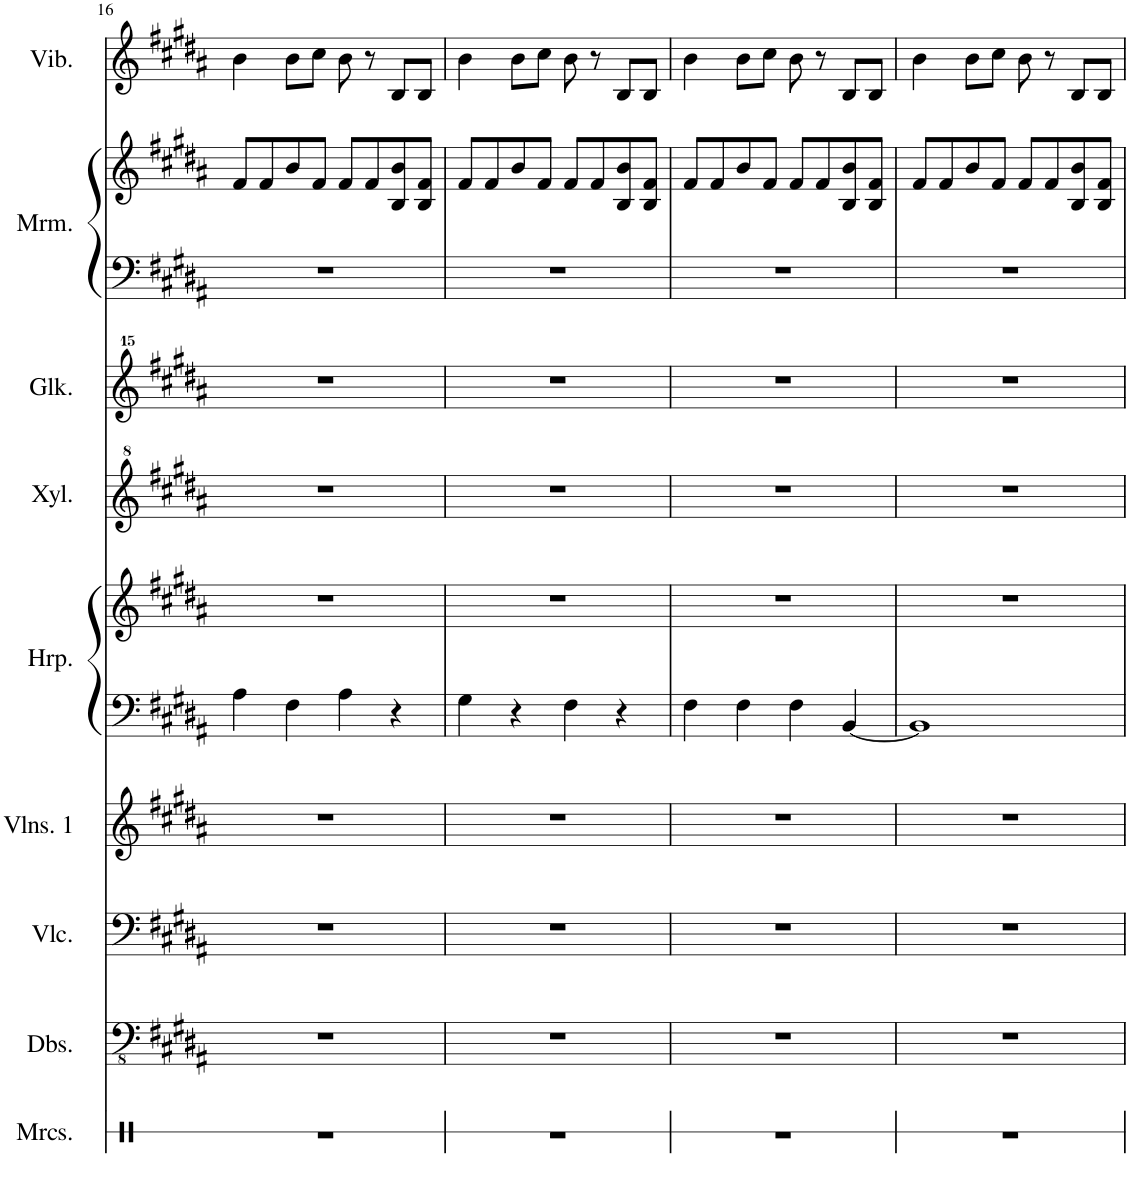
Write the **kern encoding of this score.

**kern	**kern	**kern	**kern	**kern	**kern	**kern	**kern	**kern	**kern	**kern
*part9	*part8	*part7	*part6	*part5	*part5	*part4	*part3	*part2	*part2	*part1
*staff11	*staff10	*staff9	*staff8	*staff7	*staff6	*staff5	*staff4	*staff3	*staff2	*staff1
*I"Maracas	*I"Double Basses	*I"Violoncello	*I"Violins 1	*I"Harp	*	*I"Xylophone	*I"Glockenspiel	*I"Marimba	*	*I"Vibraphone
*I'Mrcs.	*I'Dbs.	*I'Vlc.	*I'Vlns. 1	*I'Hrp.	*	*I'Xyl.	*I'Glk.	*I'Mrm.	*	*I'Vib.
!!LO:PB:g=z
*clefX	*clefFv4	*clefF4	*clefG2	*clefF4	*clefG2	*clefG^2	*clefG^^2	*clefF4	*clefG2	*clefG2
*k[]	*k[f#c#g#d#a#]	*k[f#c#g#d#a#]	*k[f#c#g#d#a#]	*k[f#c#g#d#a#]	*k[f#c#g#d#a#]	*k[f#c#g#d#a#]	*k[f#c#g#d#a#]	*k[f#c#g#d#a#]	*k[f#c#g#d#a#]	*k[f#c#g#d#a#]
*M4/4	*M4/4	*M4/4	*M4/4	*M4/4	*M4/4	*M4/4	*M4/4	*M4/4	*M4/4	*M4/4
=16	=16	=16	=16	=16	=16	=16	=16	=16	=16	=16
1r	1r	1r	1r	4A#\	1r	1r	1r	1r	8f#/L	4b\
.	.	.	.	.	.	.	.	.	8f#/	.
.	.	.	.	4F#\	.	.	.	.	8b/	8b\L
.	.	.	.	.	.	.	.	.	8f#/J	8cc#\J
.	.	.	.	4A#\	.	.	.	.	8f#/L	8b\
.	.	.	.	.	.	.	.	.	8f#/	8r
.	.	.	.	4r	.	.	.	.	8B/ 8b/	8B/L
.	.	.	.	.	.	.	.	.	8B/ 8f#/J	8B/J
=17	=17	=17	=17	=17	=17	=17	=17	=17	=17	=17
1r	1r	1r	1r	4G#\	1r	1r	1r	1r	8f#/L	4b\
.	.	.	.	.	.	.	.	.	8f#/	.
.	.	.	.	4r	.	.	.	.	8b/	8b\L
.	.	.	.	.	.	.	.	.	8f#/J	8cc#\J
.	.	.	.	4F#\	.	.	.	.	8f#/L	8b\
.	.	.	.	.	.	.	.	.	8f#/	8r
.	.	.	.	4r	.	.	.	.	8B/ 8b/	8B/L
.	.	.	.	.	.	.	.	.	8B/ 8f#/J	8B/J
=18	=18	=18	=18	=18	=18	=18	=18	=18	=18	=18
1r	1r	1r	1r	4F#\	1r	1r	1r	1r	8f#/L	4b\
.	.	.	.	.	.	.	.	.	8f#/	.
.	.	.	.	4F#\	.	.	.	.	8b/	8b\L
.	.	.	.	.	.	.	.	.	8f#/J	8cc#\J
.	.	.	.	4F#\	.	.	.	.	8f#/L	8b\
.	.	.	.	.	.	.	.	.	8f#/	8r
.	.	.	.	[4BB/	.	.	.	.	8B/ 8b/	8B/L
.	.	.	.	.	.	.	.	.	8B/ 8f#/J	8B/J
=19	=19	=19	=19	=19	=19	=19	=19	=19	=19	=19
1r	1r	1r	1r	1BB]	1r	1r	1r	1r	8f#/L	4b\
.	.	.	.	.	.	.	.	.	8f#/	.
.	.	.	.	.	.	.	.	.	8b/	8b\L
.	.	.	.	.	.	.	.	.	8f#/J	8cc#\J
.	.	.	.	.	.	.	.	.	8f#/L	8b\
.	.	.	.	.	.	.	.	.	8f#/	8r
.	.	.	.	.	.	.	.	.	8B/ 8b/	8B/L
.	.	.	.	.	.	.	.	.	8B/ 8f#/J	8B/J
=	=	=	=	=	=	=	=	=	=	=
*-	*-	*-	*-	*-	*-	*-	*-	*-	*-	*-
